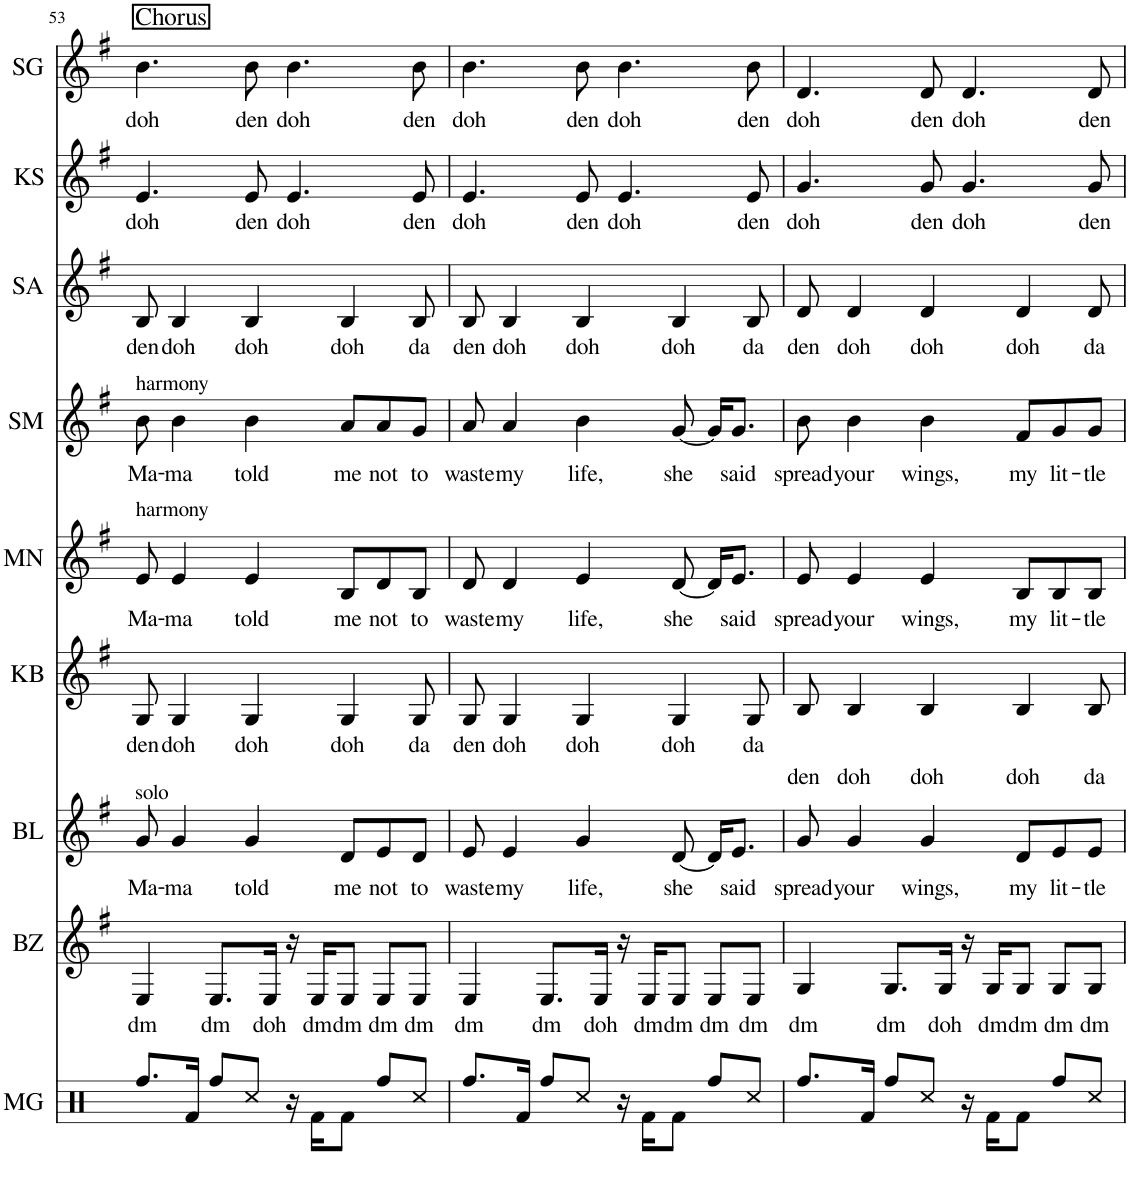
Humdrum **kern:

**kern	**kern	**text	**kern	**text	**kern	**text	**kern	**text	**kern	**text	**kern	**text	**kern	**text	**kern	**text
*part9	*part8	*part8	*part7	*part7	*part6	*part6	*part5	*part5	*part4	*part4	*part3	*part3	*part2	*part2	*part1	*part1
*staff9	*staff8	*staff8	*staff7	*staff7	*staff6	*staff6	*staff5	*staff5	*staff4	*staff4	*staff3	*staff3	*staff2	*staff2	*staff1	*staff1
*I"Melissa	*I"Batya	*	*I"Becca	*	*I"Kineret	*	*I"Michal	*	*I"Stephanie	*	*I"Sloane	*	*I"Katie	*	*I"Shaalini	*
*	*	*	*	*	*	*	*	*	*	*	*I'SA	*	*	*	*	*
!!LO:PB:g=z
*clefX	*clefG2	*	*clefG2	*	*clefG2	*	*clefG2	*	*clefG2	*	*clefG2	*	*clefG2	*	*clefG2	*
*k[]	*k[f#]	*	*k[f#]	*	*k[f#]	*	*k[f#]	*	*k[f#]	*	*k[f#]	*	*k[f#]	*	*k[f#]	*
*M4/4	*M4/4	*	*M4/4	*	*M4/4	*	*M4/4	*	*M4/4	*	*M4/4	*	*M4/4	*	*M4/4	*
=53	=53	=53	=53	=53	=53	=53	=53	=53	=53	=53	=53	=53	=53	=53	=53	=53
!	!	!	!	!	!	!	!	!	!	!	!	!	!	!	!LO:TX:a:t=Chorus	!
!	!	!	!	!	!	!	!	!	!LO:TX:a:t=harmony	!	!	!	!	!	!	!
!	!	!	!	!	!	!	!LO:TX:a:t=harmony	!	!	!	!	!	!	!	!	!
!	!	!	!LO:TX:a:t=solo	!	!	!	!	!	!	!	!	!	!	!	!	!
!	!	!LO:LY:b	!	!LO:LY:b	!	!LO:LY:b	!	!LO:LY:b	!	!LO:LY:b	!	!LO:LY:b	!	!LO:LY:b	!	!LO:LY:b
8.Rff/L	4E/	dm	8g/	Ma-	8G/	den	8e/	Ma-	8b\	Ma-	8B/	den	4.e/	doh	4.b\	doh
!	!	!	!	!LO:LY:b	!	!LO:LY:b	!	!LO:LY:b	!	!LO:LY:b	!	!LO:LY:b	!	!	!	!
.	.	.	4g/	-ma	4G/	doh	4e/	-ma	4b\	-ma	4B/	doh	.	.	.	.
16Rf/Jk	.	.	.	.	.	.	.	.	.	.	.	.	.	.	.	.
!	!	!LO:LY:b	!	!	!	!	!	!	!	!	!	!	!	!	!	!
8Rff/L	8.E/L	dm	.	.	.	.	.	.	.	.	.	.	.	.	.	.
!	!	!	!	!LO:LY:b	!	!LO:LY:b	!	!LO:LY:b	!	!LO:LY:b	!	!LO:LY:b	!	!LO:LY:b	!	!LO:LY:b
8Rcc/J	.	.	4g/	told	4G/	doh	4e/	told	4b\	told	4B/	doh	8e/	den	8b\	den
!	!	!LO:LY:b	!	!	!	!	!	!	!	!	!	!	!	!	!	!
.	16E/Jk	doh	.	.	.	.	.	.	.	.	.	.	.	.	.	.
!	!	!	!	!	!	!	!	!	!	!	!	!	!	!LO:LY:b	!	!LO:LY:b
16r	16r	.	.	.	.	.	.	.	.	.	.	.	4.e/	doh	4.b\	doh
!	!	!LO:LY:b	!	!	!	!	!	!	!	!	!	!	!	!	!	!
16Rf\KL	16E/KL	dm	.	.	.	.	.	.	.	.	.	.	.	.	.	.
!	!	!LO:LY:b	!	!LO:LY:b	!	!LO:LY:b	!	!LO:LY:b	!	!LO:LY:b	!	!LO:LY:b	!	!	!	!
8Rf\J	8E/J	dm	8d/L	me	4G/	doh	8B/L	me	8a/L	me	4B/	doh	.	.	.	.
!	!	!LO:LY:b	!	!LO:LY:b	!	!	!	!LO:LY:b	!	!LO:LY:b	!	!	!	!	!	!
8Rff/L	8E/L	dm	8e/	not	.	.	8d/	not	8a/	not	.	.	.	.	.	.
!	!	!LO:LY:b	!	!LO:LY:b	!	!LO:LY:b	!	!LO:LY:b	!	!LO:LY:b	!	!LO:LY:b	!	!LO:LY:b	!	!LO:LY:b
8Rcc/J	8E/J	dm	8d/J	to	8G/	da	8B/J	to	8g/J	to	8B/	da	8e/	den	8b\	den
=54	=54	=54	=54	=54	=54	=54	=54	=54	=54	=54	=54	=54	=54	=54	=54	=54
!	!	!LO:LY:b	!	!LO:LY:b	!	!LO:LY:b	!	!LO:LY:b	!	!LO:LY:b	!	!LO:LY:b	!	!LO:LY:b	!	!LO:LY:b
8.Rff/L	4E/	dm	8e/	waste	8G/	den	8d/	waste	8a/	waste	8B/	den	4.e/	doh	4.b\	doh
!	!	!	!	!LO:LY:b	!	!LO:LY:b	!	!LO:LY:b	!	!LO:LY:b	!	!LO:LY:b	!	!	!	!
.	.	.	4e/	my	4G/	doh	4d/	my	4a/	my	4B/	doh	.	.	.	.
16Rf/Jk	.	.	.	.	.	.	.	.	.	.	.	.	.	.	.	.
!	!	!LO:LY:b	!	!	!	!	!	!	!	!	!	!	!	!	!	!
8Rff/L	8.E/L	dm	.	.	.	.	.	.	.	.	.	.	.	.	.	.
!	!	!	!	!LO:LY:b	!	!LO:LY:b	!	!LO:LY:b	!	!LO:LY:b	!	!LO:LY:b	!	!LO:LY:b	!	!LO:LY:b
8Rcc/J	.	.	4g/	life,	4G/	doh	4e/	life,	4b\	life,	4B/	doh	8e/	den	8b\	den
!	!	!LO:LY:b	!	!	!	!	!	!	!	!	!	!	!	!	!	!
.	16E/Jk	doh	.	.	.	.	.	.	.	.	.	.	.	.	.	.
!	!	!	!	!	!	!	!	!	!	!	!	!	!	!LO:LY:b	!	!LO:LY:b
16r	16r	.	.	.	.	.	.	.	.	.	.	.	4.e/	doh	4.b\	doh
!	!	!LO:LY:b	!	!	!	!	!	!	!	!	!	!	!	!	!	!
16Rf\KL	16E/KL	dm	.	.	.	.	.	.	.	.	.	.	.	.	.	.
!	!	!LO:LY:b	!	!LO:LY:b	!	!LO:LY:b	!	!LO:LY:b	!	!LO:LY:b	!	!LO:LY:b	!	!	!	!
8Rf\J	8E/J	dm	[8d/	she	4G/	doh	[8d/	she	[8g/	she	4B/	doh	.	.	.	.
!	!	!LO:LY:b	!	!	!	!	!	!	!	!	!	!	!	!	!	!
8Rff/L	8E/L	dm	16d/KL]	.	.	.	16d/KL]	.	16g/KL]	.	.	.	.	.	.	.
!	!	!	!	!LO:LY:b	!	!	!	!LO:LY:b	!	!LO:LY:b	!	!	!	!	!	!
.	.	.	8.e/J	said	.	.	8.e/J	said	8.g/J	said	.	.	.	.	.	.
!	!	!LO:LY:b	!	!	!	!LO:LY:b	!	!	!	!	!	!LO:LY:b	!	!LO:LY:b	!	!LO:LY:b
8Rcc/J	8E/J	dm	.	.	8G/	da	.	.	.	.	8B/	da	8e/	den	8b\	den
=55	=55	=55	=55	=55	=55	=55	=55	=55	=55	=55	=55	=55	=55	=55	=55	=55
!	!	!LO:LY:b	!	!LO:LY:b	!	!LO:LY:b	!	!LO:LY:b	!	!LO:LY:b	!	!LO:LY:b	!	!LO:LY:b	!	!LO:LY:b
8.Rff/L	4G/	dm	8g/	spread	8B/	den	8e/	spread	8b\	spread	8d/	den	4.g/	doh	4.d/	doh
!	!	!	!	!LO:LY:b	!	!LO:LY:b	!	!LO:LY:b	!	!LO:LY:b	!	!LO:LY:b	!	!	!	!
.	.	.	4g/	your	4B/	doh	4e/	your	4b\	your	4d/	doh	.	.	.	.
16Rf/Jk	.	.	.	.	.	.	.	.	.	.	.	.	.	.	.	.
!	!	!LO:LY:b	!	!	!	!	!	!	!	!	!	!	!	!	!	!
8Rff/L	8.G/L	dm	.	.	.	.	.	.	.	.	.	.	.	.	.	.
!	!	!	!	!LO:LY:b	!	!LO:LY:b	!	!LO:LY:b	!	!LO:LY:b	!	!LO:LY:b	!	!LO:LY:b	!	!LO:LY:b
8Rcc/J	.	.	4g/	wings,	4B/	doh	4e/	wings,	4b\	wings,	4d/	doh	8g/	den	8d/	den
!	!	!LO:LY:b	!	!	!	!	!	!	!	!	!	!	!	!	!	!
.	16G/Jk	doh	.	.	.	.	.	.	.	.	.	.	.	.	.	.
!	!	!	!	!	!	!	!	!	!	!	!	!	!	!LO:LY:b	!	!LO:LY:b
16r	16r	.	.	.	.	.	.	.	.	.	.	.	4.g/	doh	4.d/	doh
!	!	!LO:LY:b	!	!	!	!	!	!	!	!	!	!	!	!	!	!
16Rf\KL	16G/KL	dm	.	.	.	.	.	.	.	.	.	.	.	.	.	.
!	!	!LO:LY:b	!	!LO:LY:b	!	!LO:LY:b	!	!LO:LY:b	!	!LO:LY:b	!	!LO:LY:b	!	!	!	!
8Rf\J	8G/J	dm	8d/L	my	4B/	doh	8B/L	my	8f#/L	my	4d/	doh	.	.	.	.
!	!	!LO:LY:b	!	!LO:LY:b	!	!	!	!LO:LY:b	!	!LO:LY:b	!	!	!	!	!	!
8Rff/L	8G/L	dm	8e/	lit-	.	.	8B/	lit-	8g/	lit-	.	.	.	.	.	.
!	!	!LO:LY:b	!	!LO:LY:b	!	!LO:LY:b	!	!LO:LY:b	!	!LO:LY:b	!	!LO:LY:b	!	!LO:LY:b	!	!LO:LY:b
8Rcc/J	8G/J	dm	8e/J	-tle	8B/	da	8B/J	-tle	8g/J	-tle	8d/	da	8g/	den	8d/	den
=	=	=	=	=	=	=	=	=	=	=	=	=	=	=	=	=
*-	*-	*-	*-	*-	*-	*-	*-	*-	*-	*-	*-	*-	*-	*-	*-	*-
